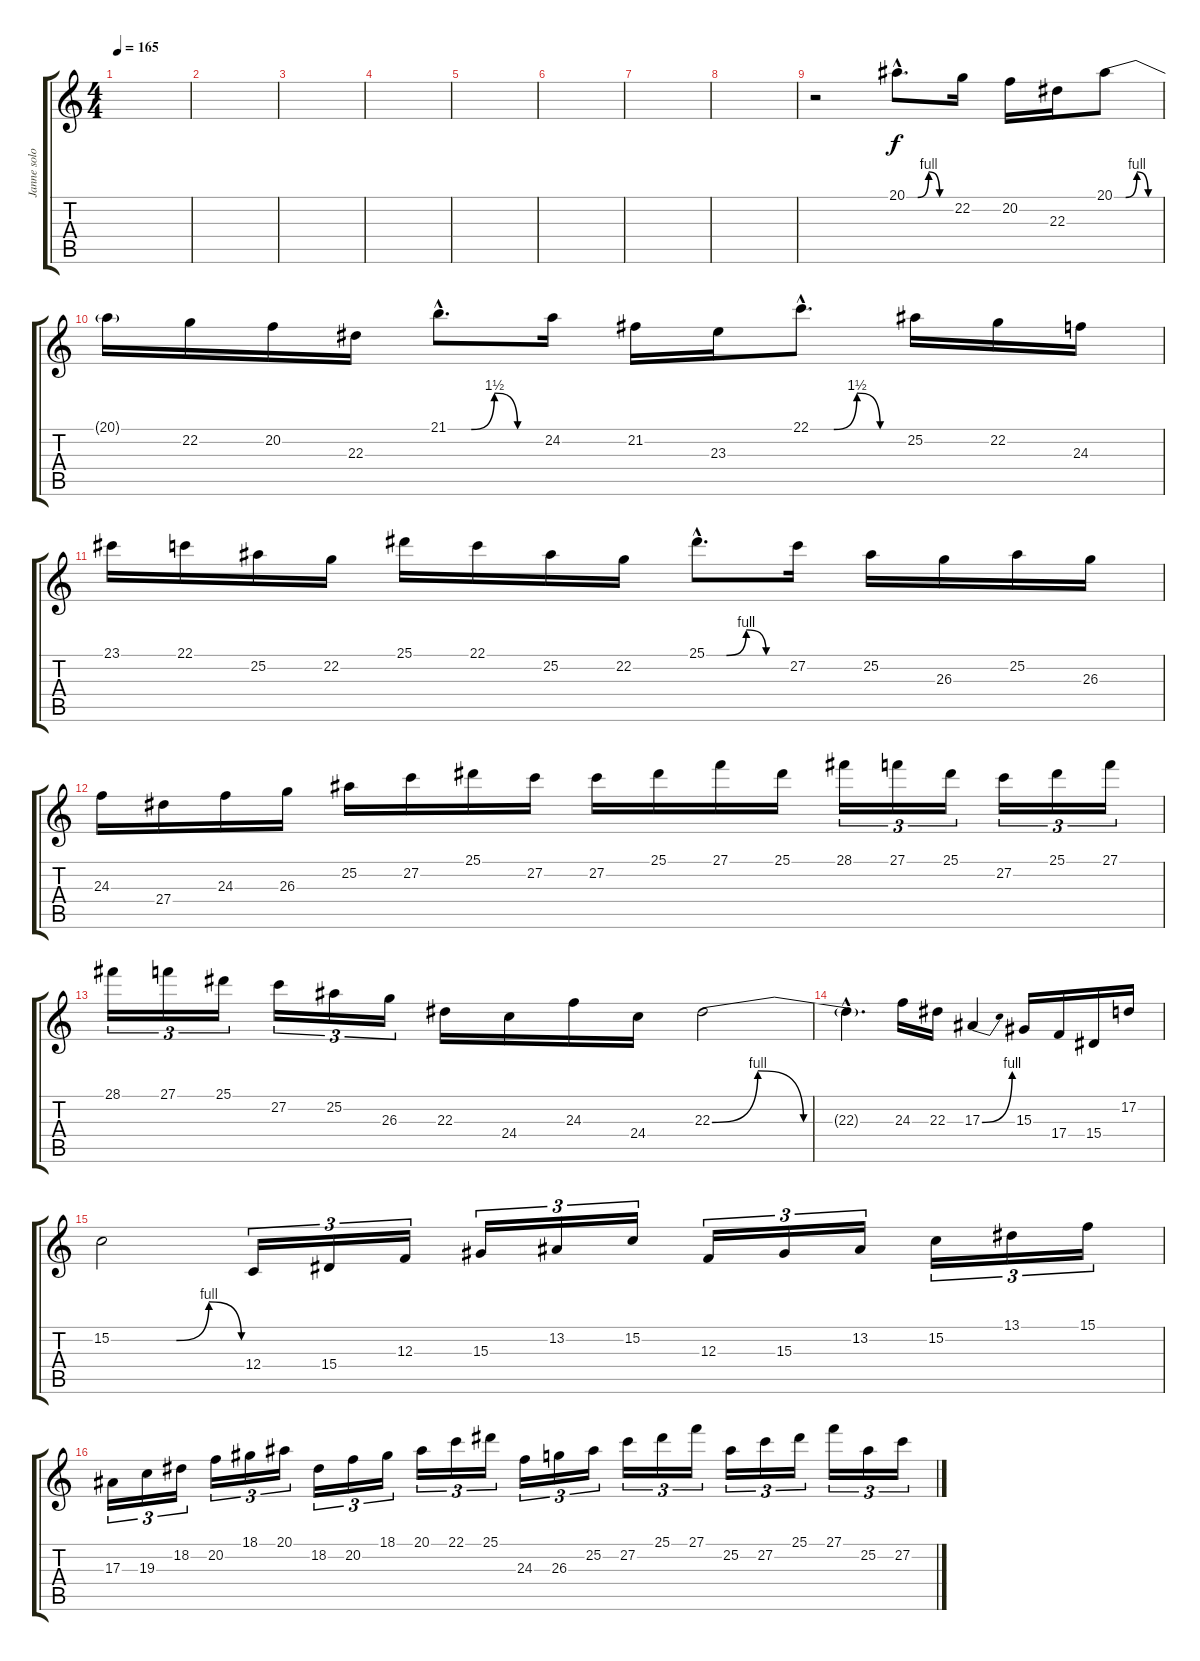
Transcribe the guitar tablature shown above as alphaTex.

\track ("Janne solo" "Janne solo") {instrument lead2sawtooth}
\staff {score tabs}
\tuning (D4 A3 F3 C3 G2 C2) {hide}
\ts (4 4)
\tempo 165
\clef g2
\ks c
|
|
|
|
|
|
|
|
r.2 20.1{be (custom 0 0 15 0 30 4 45 0 60 0) hac}.8{d} 22.2.16 20.2.16 22.3.16 20.1{be (custom 0 0 15 0 30 4 45 0 60 0)}.8 |
20.1{t}.16 22.2.16 20.2.16 22.3.16 21.1{be (custom 0 0 15 0 30 6 45 0 60 0) hac}.8{d} 24.2.16 21.2.16 23.3.16 22.1{be (custom 0 0 15 0 30 6 45 0 60 0) hac}.8{d} 25.2.16 22.2.16 24.3.16 |
23.1.16 22.1.16 25.2.16 22.2.16 25.1.16 22.1.16 25.2.16 22.2.16 25.1{be (custom 0 0 15 0 30 4 45 0 60 0) hac}.8{d} 27.2.16 25.2.16 26.3.16 25.2.16 26.3.16 |
24.3.16 27.4.16 24.3.16 26.3.16 25.2.16 27.2.16 25.1.16 27.2.16 27.2.16 25.1.16 27.1.16 25.1.16 28.1.16{tu (3 2)} 27.1.16{tu (3 2)} 25.1.16{tu (3 2)} 27.2.16{tu (3 2)} 25.1.16{tu (3 2)} 27.1.16{tu (3 2)} |
28.1.16{tu (3 2)} 27.1.16{tu (3 2)} 25.1.16{tu (3 2)} 27.2.16{tu (3 2)} 25.2.16{tu (3 2)} 26.3.16{tu (3 2)} 22.3.16 24.4.16 24.3.16 24.4.16 22.3{be (custom 0 0 15 4 30 0 45 0 60 0)}.2 |
22.3{hac t}.4{d} 24.3.16 22.3.16 17.3{be (bend 0 0 60 4)}.4 15.3.16 17.4.16 15.4.16 17.2.16 |
15.2{be (custom 0 0 30 0 45 4 60 0)}.2 12.4.16{tu (3 2)} 15.4.16{tu (3 2)} 12.3.16{tu (3 2)} 15.3.16{tu (3 2)} 13.2.16{tu (3 2)} 15.2.16{tu (3 2)} 12.3.16{tu (3 2)} 15.3.16{tu (3 2)} 13.2.16{tu (3 2)} 15.2.16{tu (3 2)} 13.1.16{tu (3 2)} 15.1.16{tu (3 2)} |
17.3.16{tu (3 2)} 19.3.16{tu (3 2)} 18.2.16{tu (3 2)} 20.2.16{tu (3 2)} 18.1.16{tu (3 2)} 20.1.16{tu (3 2)} 18.2.16{tu (3 2)} 20.2.16{tu (3 2)} 18.1.16{tu (3 2)} 20.1.16{tu (3 2)} 22.1.16{tu (3 2)} 25.1.16{tu (3 2)} 24.3.16{tu (3 2)} 26.3.16{tu (3 2)} 25.2.16{tu (3 2)} 27.2.16{tu (3 2)} 25.1.16{tu (3 2)} 27.1.16{tu (3 2)} 25.2.16{tu (3 2)} 27.2.16{tu (3 2)} 25.1.16{tu (3 2)} 27.1.16{tu (3 2)} 25.2.16{tu (3 2)} 27.2.16{tu (3 2)}
